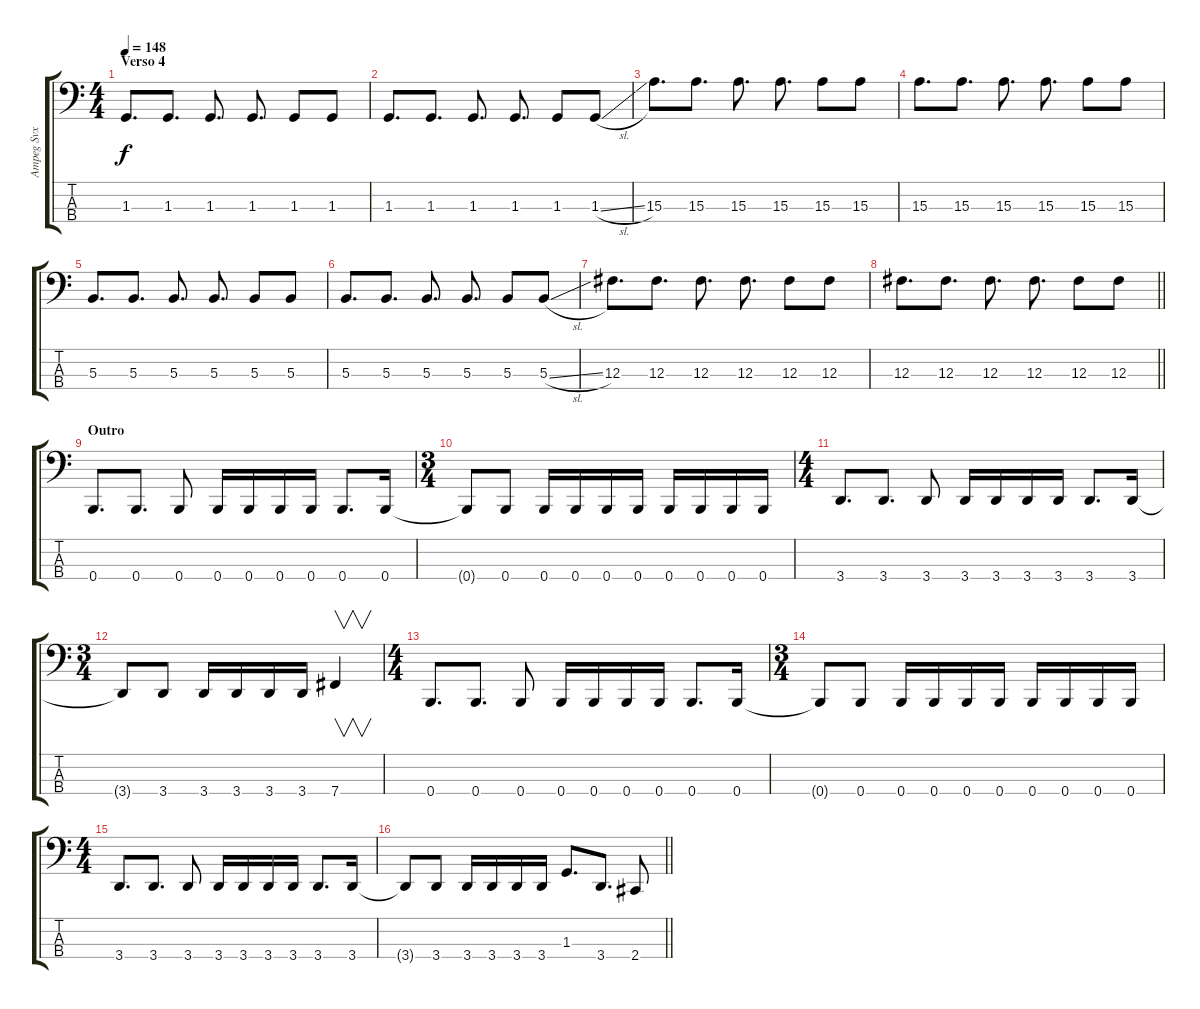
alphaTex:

\track ("Ampeg Svx " "Ampeg Svx ") {instrument slapbass2}
\staff {score tabs}
\tuning (E2 B1 Gb1 B0) {hide}
\ts (4 4)
\section ("" "Verso 4")
\tempo 148
\clef f4
\ks c
1.3.8{d dy f} 1.3.8{d} 1.3.8{d} 1.3.8{d} 1.3.8 1.3.8 |
1.3.8{d} 1.3.8{d} 1.3.8{d} 1.3.8{d} 1.3.8 1.3{sl}.8 |
15.3.8{d} 15.3.8{d} 15.3.8{d} 15.3.8{d} 15.3.8 15.3.8 |
15.3.8{d} 15.3.8{d} 15.3.8{d} 15.3.8{d} 15.3.8 15.3.8 |
5.3.8{d} 5.3.8{d} 5.3.8{d} 5.3.8{d} 5.3.8 5.3.8 |
5.3.8{d} 5.3.8{d} 5.3.8{d} 5.3.8{d} 5.3.8 5.3{sl}.8 |
12.3.8{d} 12.3.8{d} 12.3.8{d} 12.3.8{d} 12.3.8 12.3.8 |
\barLineRight lightlight
12.3.8{d} 12.3.8{d} 12.3.8{d} 12.3.8{d} 12.3.8 12.3.8 |
\section ("" "Outro")
0.4.8{d} 0.4.8{d} 0.4.8 0.4.16 0.4.16 0.4.16 0.4.16 0.4.8{d} 0.4.16 |
\ts (3 4)
0.4{t}.8 0.4.8 0.4.16 0.4.16 0.4.16 0.4.16 0.4.16 0.4.16 0.4.16 0.4.16 |
\ts (4 4)
3.4.8{d} 3.4.8{d} 3.4.8 3.4.16 3.4.16 3.4.16 3.4.16 3.4.8{d} 3.4.16 |
\ts (3 4)
3.4{t}.8 3.4.8 3.4.16 3.4.16 3.4.16 3.4.16 7.4.4{v} |
\ts (4 4)
0.4.8{d} 0.4.8{d} 0.4.8 0.4.16 0.4.16 0.4.16 0.4.16 0.4.8{d} 0.4.16 |
\ts (3 4)
0.4{t}.8 0.4.8 0.4.16 0.4.16 0.4.16 0.4.16 0.4.16 0.4.16 0.4.16 0.4.16 |
\ts (4 4)
3.4.8{d} 3.4.8{d} 3.4.8 3.4.16 3.4.16 3.4.16 3.4.16 3.4.8{d} 3.4.16 |
\barLineRight lightlight
3.4{t}.8 3.4.8 3.4.16 3.4.16 3.4.16 3.4.16 1.3.8{d} 3.4.8{d} 2.4.8
